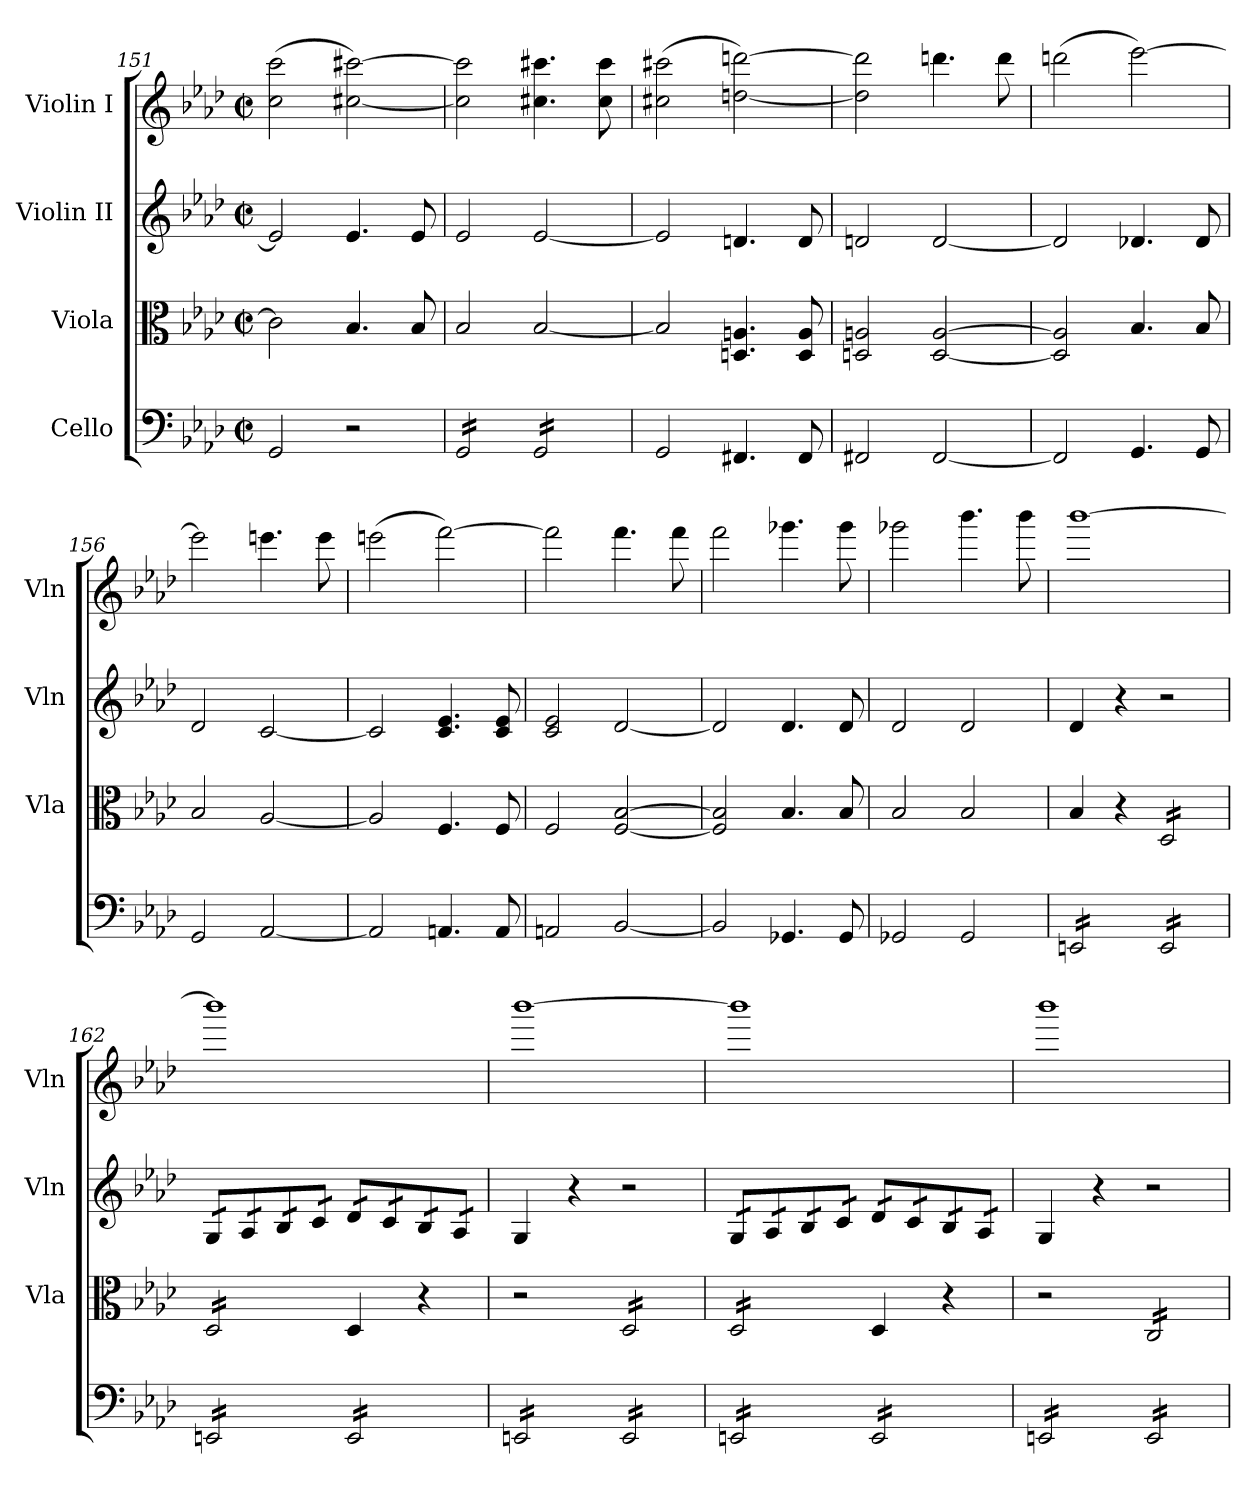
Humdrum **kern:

**kern	**kern	**kern	**kern
*part4	*part3	*part2	*part1
*staff4	*staff3	*staff2	*staff1
*I"Cello	*I"Viola	*I"Violin II	*I"Violin I
*	*I'Vla	*I'Vln	*I'Vln
!!LO:LB:g=z
*clefF4	*clefC3	*clefG2	*clefG2
*k[b-e-a-d-]	*k[b-e-a-d-]	*k[b-e-a-d-]	*k[b-e-a-d-]
*M2/2	*M2/2	*M2/2	*M2/2
*met(c|)	*met(c|)	*met(c|)	*met(c|)
=151	=151	=151	=151
2GG/	2c\]	2e-/]	(>2cc\ 2ccc\
2r	4.B-/	4.e-/	[2cc#X\ [2ccc#X\)
.	8B-/	8e-/	.
=152	=152	=152	=152
*tremolo	*	*	*
16GG/LL	2B-/	2e-/	2cc#\] 2ccc#\]
16GG/	.	.	.
16GG/	.	.	.
16GG/	.	.	.
16GG/	.	.	.
16GG/	.	.	.
16GG/	.	.	.
16GG/JJ	.	.	.
16GG/LL	[2B-/	[2e-/	4.cc#X\ 4.ccc#X\
16GG/	.	.	.
16GG/	.	.	.
16GG/	.	.	.
16GG/	.	.	.
16GG/	.	.	.
16GG/	.	.	8cc#\ 8ccc#\
16GG/JJ	.	.	.
*Xtremolo	*	*	*
=153	=153	=153	=153
2GG/	2B-/]	2e-/]	(>2cc#X\ 2ccc#X\
4.FF#X/	4.Dn/ 4.An/	4.dn/	[2ddn\ [2dddn\)
8FF#/	8D/ 8A/	8d/	.
=154	=154	=154	=154
2FF#X/	2Dn/ 2An/	2dn/	2dd\] 2ddd\]
[2FF#/	[2D/ [2A/	[2d/	4.dddn\
.	.	.	8ddd\
=155	=155	=155	=155
2FF#/]	2D/] 2A/]	2d/]	(>2dddn\
4.GG/	4.B-/	4.d-X/	[2eee-\)
8GG/	8B-/	8d-/	.
=156	=156	=156	=156
2GG/	2B-/	2d-/	2eee-\]
[2AA-/	[2A-/	[2c/	4.eeen\
.	.	.	8eee\
=157	=157	=157	=157
2AA-/]	2A-/]	2c/]	(>2eeen\
4.AAn/	4.F/	4.c/ 4.e-/	[2fff\)
8AA/	8F/	8c/ 8e-/	.
=158	=158	=158	=158
2AAn/	2F/	2c/ 2e-/	2fff\]
[2BB-/	[2F/ [2B-/	[2d-/	4.fff\
.	.	.	8fff\
=159	=159	=159	=159
2BB-/]	2F/] 2B-/]	2d-/]	2fff\
4.GG-X/	4.B-/	4.d-/	4.ggg-X\
8GG-/	8B-/	8d-/	8ggg-\
=160	=160	=160	=160
2GG-X/	2B-/	2d-/	2ggg-X\
2GG-/	2B-/	2d-/	4.bbb-\
.	.	.	8bbb-\
=161	=161	=161	=161
*tremolo	*	*	*
16EEn/LL	4B-/	4d-/	[1bbb-
16EEn/	.	.	.
16EEn/	.	.	.
16EEn/	.	.	.
16EEn/	4r	4r	.
16EEn/	.	.	.
16EEn/	.	.	.
16EEn/JJ	.	.	.
*	*tremolo	*	*
16EE/LL	16D-/LL	2r	.
16EE/	16D-/	.	.
16EE/	16D-/	.	.
16EE/	16D-/	.	.
16EE/	16D-/	.	.
16EE/	16D-/	.	.
16EE/	16D-/	.	.
16EE/JJ	16D-/JJ	.	.
=162	=162	=162	=162
*	*	*tremolo	*
16EEn/LL	16D-/LL	16G/LL	1bbb-]
16EEn/	16D-/	16G/	.
16EEn/	16D-/	16A-/	.
16EEn/	16D-/	16A-/	.
16EEn/	16D-/	16B-/	.
16EEn/	16D-/	16B-/	.
16EEn/	16D-/	16c/	.
16EEn/JJ	16D-/JJ	16c/JJ	.
*	*Xtremolo	*	*
16EE/LL	4D-/	16d-/LL	.
16EE/	.	16d-/	.
16EE/	.	16c/	.
16EE/	.	16c/	.
16EE/	4r	16B-/	.
16EE/	.	16B-/	.
16EE/	.	16A-/	.
16EE/JJ	.	16A-/JJ	.
*	*	*Xtremolo	*
=163	=163	=163	=163
16EEn/LL	2r	4G/	[1bbb-
16EEn/	.	.	.
16EEn/	.	.	.
16EEn/	.	.	.
16EEn/	.	4r	.
16EEn/	.	.	.
16EEn/	.	.	.
16EEn/JJ	.	.	.
*	*tremolo	*	*
16EE/LL	16D-/LL	2r	.
16EE/	16D-/	.	.
16EE/	16D-/	.	.
16EE/	16D-/	.	.
16EE/	16D-/	.	.
16EE/	16D-/	.	.
16EE/	16D-/	.	.
16EE/JJ	16D-/JJ	.	.
!!LO:LB:g=z
=164	=164	=164	=164
*	*	*tremolo	*
16EEn/LL	16D-/LL	16G/LL	1bbb-]
16EEn/	16D-/	16G/	.
16EEn/	16D-/	16A-/	.
16EEn/	16D-/	16A-/	.
16EEn/	16D-/	16B-/	.
16EEn/	16D-/	16B-/	.
16EEn/	16D-/	16c/	.
16EEn/JJ	16D-/JJ	16c/JJ	.
*	*Xtremolo	*	*
16EE/LL	4D-/	16d-/LL	.
16EE/	.	16d-/	.
16EE/	.	16c/	.
16EE/	.	16c/	.
16EE/	4r	16B-/	.
16EE/	.	16B-/	.
16EE/	.	16A-/	.
16EE/JJ	.	16A-/JJ	.
*	*	*Xtremolo	*
=165	=165	=165	=165
16EEn/LL	2r	4G/	1bbb-
16EEn/	.	.	.
16EEn/	.	.	.
16EEn/	.	.	.
16EEn/	.	4r	.
16EEn/	.	.	.
16EEn/	.	.	.
16EEn/JJ	.	.	.
*	*tremolo	*	*
16EE/LL	16C/LL	2r	.
16EE/	16C/	.	.
16EE/	16C/	.	.
16EE/	16C/	.	.
16EE/	16C/	.	.
16EE/	16C/	.	.
16EE/	16C/	.	.
16EE/JJ	16C/JJ	.	.
*	*Xtremolo	*	*
*Xtremolo	*	*	*
=	=	=	=
*-	*-	*-	*-
